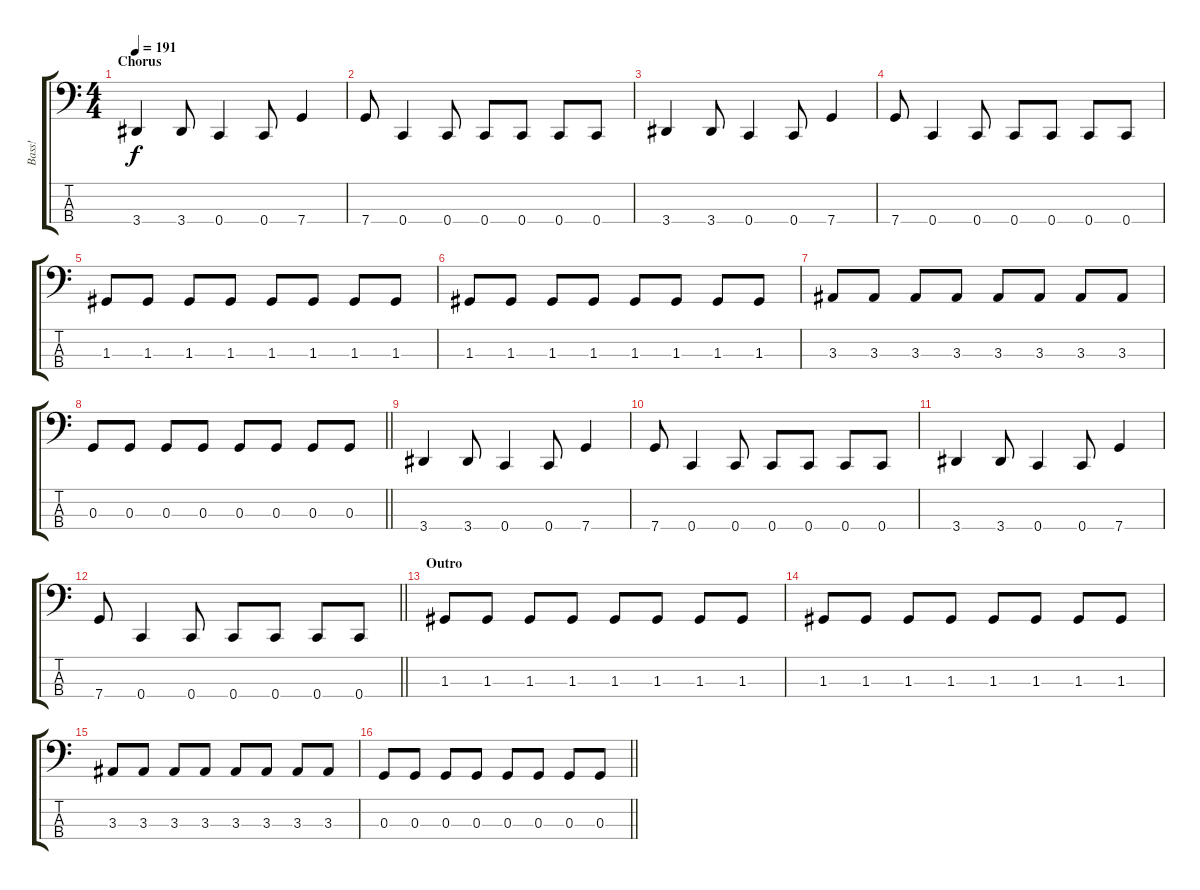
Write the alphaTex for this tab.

\track ("Bass!" "Bass!") {instrument electricbassfinger}
\staff {score tabs}
\tuning (F2 C2 G1 C1) {hide}
\ts (4 4)
\section ("" "Chorus")
\tempo 191
\clef f4
\ks c
3.4.4{dy f} 3.4.8 0.4.4 0.4.8 7.4.4 |
7.4.8 0.4.4 0.4.8 0.4.8 0.4.8 0.4.8 0.4.8 |
3.4.4 3.4.8 0.4.4 0.4.8 7.4.4 |
7.4.8 0.4.4 0.4.8 0.4.8 0.4.8 0.4.8 0.4.8 |
1.3.8 1.3.8 1.3.8 1.3.8 1.3.8 1.3.8 1.3.8 1.3.8 |
1.3.8 1.3.8 1.3.8 1.3.8 1.3.8 1.3.8 1.3.8 1.3.8 |
3.3.8 3.3.8 3.3.8 3.3.8 3.3.8 3.3.8 3.3.8 3.3.8 |
\barLineRight lightlight
0.3.8 0.3.8 0.3.8 0.3.8 0.3.8 0.3.8 0.3.8 0.3.8 |
3.4.4 3.4.8 0.4.4 0.4.8 7.4.4 |
7.4.8 0.4.4 0.4.8 0.4.8 0.4.8 0.4.8 0.4.8 |
3.4.4 3.4.8 0.4.4 0.4.8 7.4.4 |
\barLineRight lightlight
7.4.8 0.4.4 0.4.8 0.4.8 0.4.8 0.4.8 0.4.8 |
\section ("" "Outro")
1.3.8 1.3.8 1.3.8 1.3.8 1.3.8 1.3.8 1.3.8 1.3.8 |
1.3.8 1.3.8 1.3.8 1.3.8 1.3.8 1.3.8 1.3.8 1.3.8 |
3.3.8 3.3.8 3.3.8 3.3.8 3.3.8 3.3.8 3.3.8 3.3.8 |
\barLineRight lightlight
0.3.8 0.3.8 0.3.8 0.3.8 0.3.8 0.3.8 0.3.8 0.3.8
